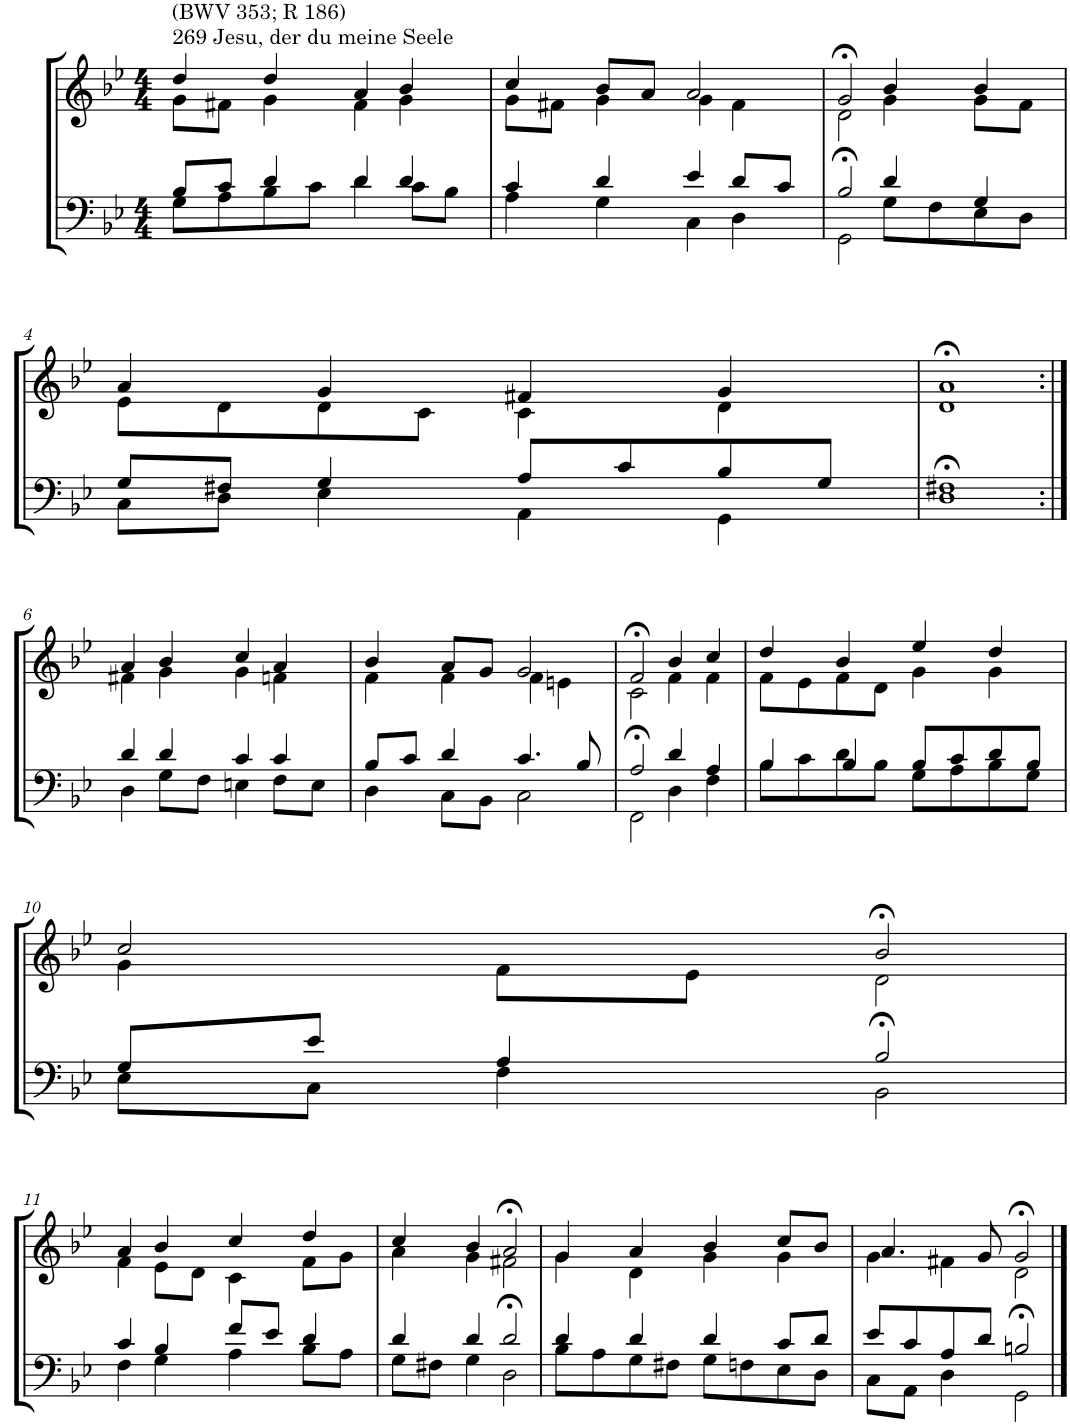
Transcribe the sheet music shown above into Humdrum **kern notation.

**kern	**kern
*part2	*part1
*staff2	*staff1
*I"Tenor/Baß	*I"Sopran/Alt
*clefF4	*clefG2
*k[b-e-]	*k[b-e-]
*M4/4	*M4/4
=1	=1
*^	*^
!	!	!LO:TX:a:t=269 Jesu, der du meine Seele	!
!	!	!LO:TX:a:t=(BWV 353; R 186)	!
8B-/L	8G\L	4dd/	8g\L
8c/J	8A\	.	8f#X\J
4d/	8B-\	4dd/	4g\
.	8c\J	.	.
4d/	4d\	4a/	4f#\
4d/	8c\L	4b-/	4g\
.	8B-\J	.	.
=2	=2	=2	=2
4c/	4A\	4cc/	8g\L
.	.	.	8f#X\J
4d/	4G\	8b-/L	4g\
.	.	8a/J	.
4e-/	4C\	2a/	4g\
8d/L	4D\	.	4f#\
8c/J	.	.	.
=3	=3	=3	=3
2B-/	2GG>\	2g>/	2d\
4d/	8G\L	4b-/	4g\
.	8F\	.	.
4G/	8E-\	4b-/	8g\L
.	8D\J	.	8f\J
!!LO:LB:g=z	!!
=4	=4	=4	=4
8G/L	8C\L	4a/	8e-\L
8F#X/J	8D\J	.	8d\
4G/	4E-\	4g/	8d\
.	.	.	8c\J
8A/L	4AA\	4f#X/	4c\
8c/	.	.	.
8B-/	4GG\	4g/	4d\
8G/J	.	.	.
=5	=5	=5	=5
1F#X	1D>	1a>	1d
!!LO:LB:g=z	!!
=6:|!	=6:|!	=6:|!	=6:|!
4d/	4D\	4a/	4f#X\
4d/	8G\L	4b-/	4g\
.	8F\J	.	.
4c/	4En\	4cc/	4g\
4c/	8F\L	4a/	4fn\
.	8E\J	.	.
=7	=7	=7	=7
8B-/L	4D\	4b-/	4f\
8c/J	.	.	.
4d/	8C\L	8a/L	4f\
.	8BB-\J	8g/J	.
4.c/	2C\	2g/	4f\
.	.	.	4en\
8B-/	.	.	.
=8	=8	=8	=8
2A/	2FF>\	2f>/	2c\
4d/	4D\	4b-/	4f\
4A/	4F\	4cc/	4f\
=9	=9	=9	=9
4B-/	8B-\L	4dd/	8f\L
.	8c\	.	8e-\
4B-/	8d\	4b-/	8f\
.	8B-\J	.	8d\J
8B-/L	8G\L	4ee-/	4g\
8c/	8A\	.	.
8d/	8B-\	4dd/	4g\
8B-/J	8G\J	.	.
!!LO:LB:g=z	!!
=10	=10	=10	=10
8G/L	8E-\L	2cc/	4g\
8e-/J	8C\J	.	.
4A/	4F\	.	8f\L
.	.	.	8e-\J
2B-/	2BB->\	2b->/	2d\
!!LO:LB:g=z	!!
=11	=11	=11	=11
4c/	4F\	4a/	4f\
4B-/	4G\	4b-/	8e-\L
.	.	.	8d\J
8f/L	4A\	4cc/	4c\
8e-/J	.	.	.
4d/	8B-\L	4dd/	8f\L
.	8A\J	.	8g\J
=12	=12	=12	=12
4d/	8G\L	4cc/	4a\
.	8F#X\J	.	.
4d/	4G\	4b-/	4g\
2d/	2D>\	2a>/	2f#X\
=13	=13	=13	=13
4d/	8B-\L	4g/	4g\
.	8A\	.	.
4d/	8G\	4a/	4d\
.	8F#X\J	.	.
4d/	8G\L	4b-/	4g\
.	8Fn\	.	.
8c/L	8E-\	8cc/L	4g\
8d/J	8D\J	8b-/J	.
=14	=14	=14	=14
8e-/L	8C\L	4.a/	4g\
8c/	8AA\J	.	.
8A/	4D\	.	4f#X\
8d/J	.	8g/	.
2Bn/	2GG>\	2g>/	2d\
*v	*v	*	*
*	*v	*v
==	==
*-	*-
